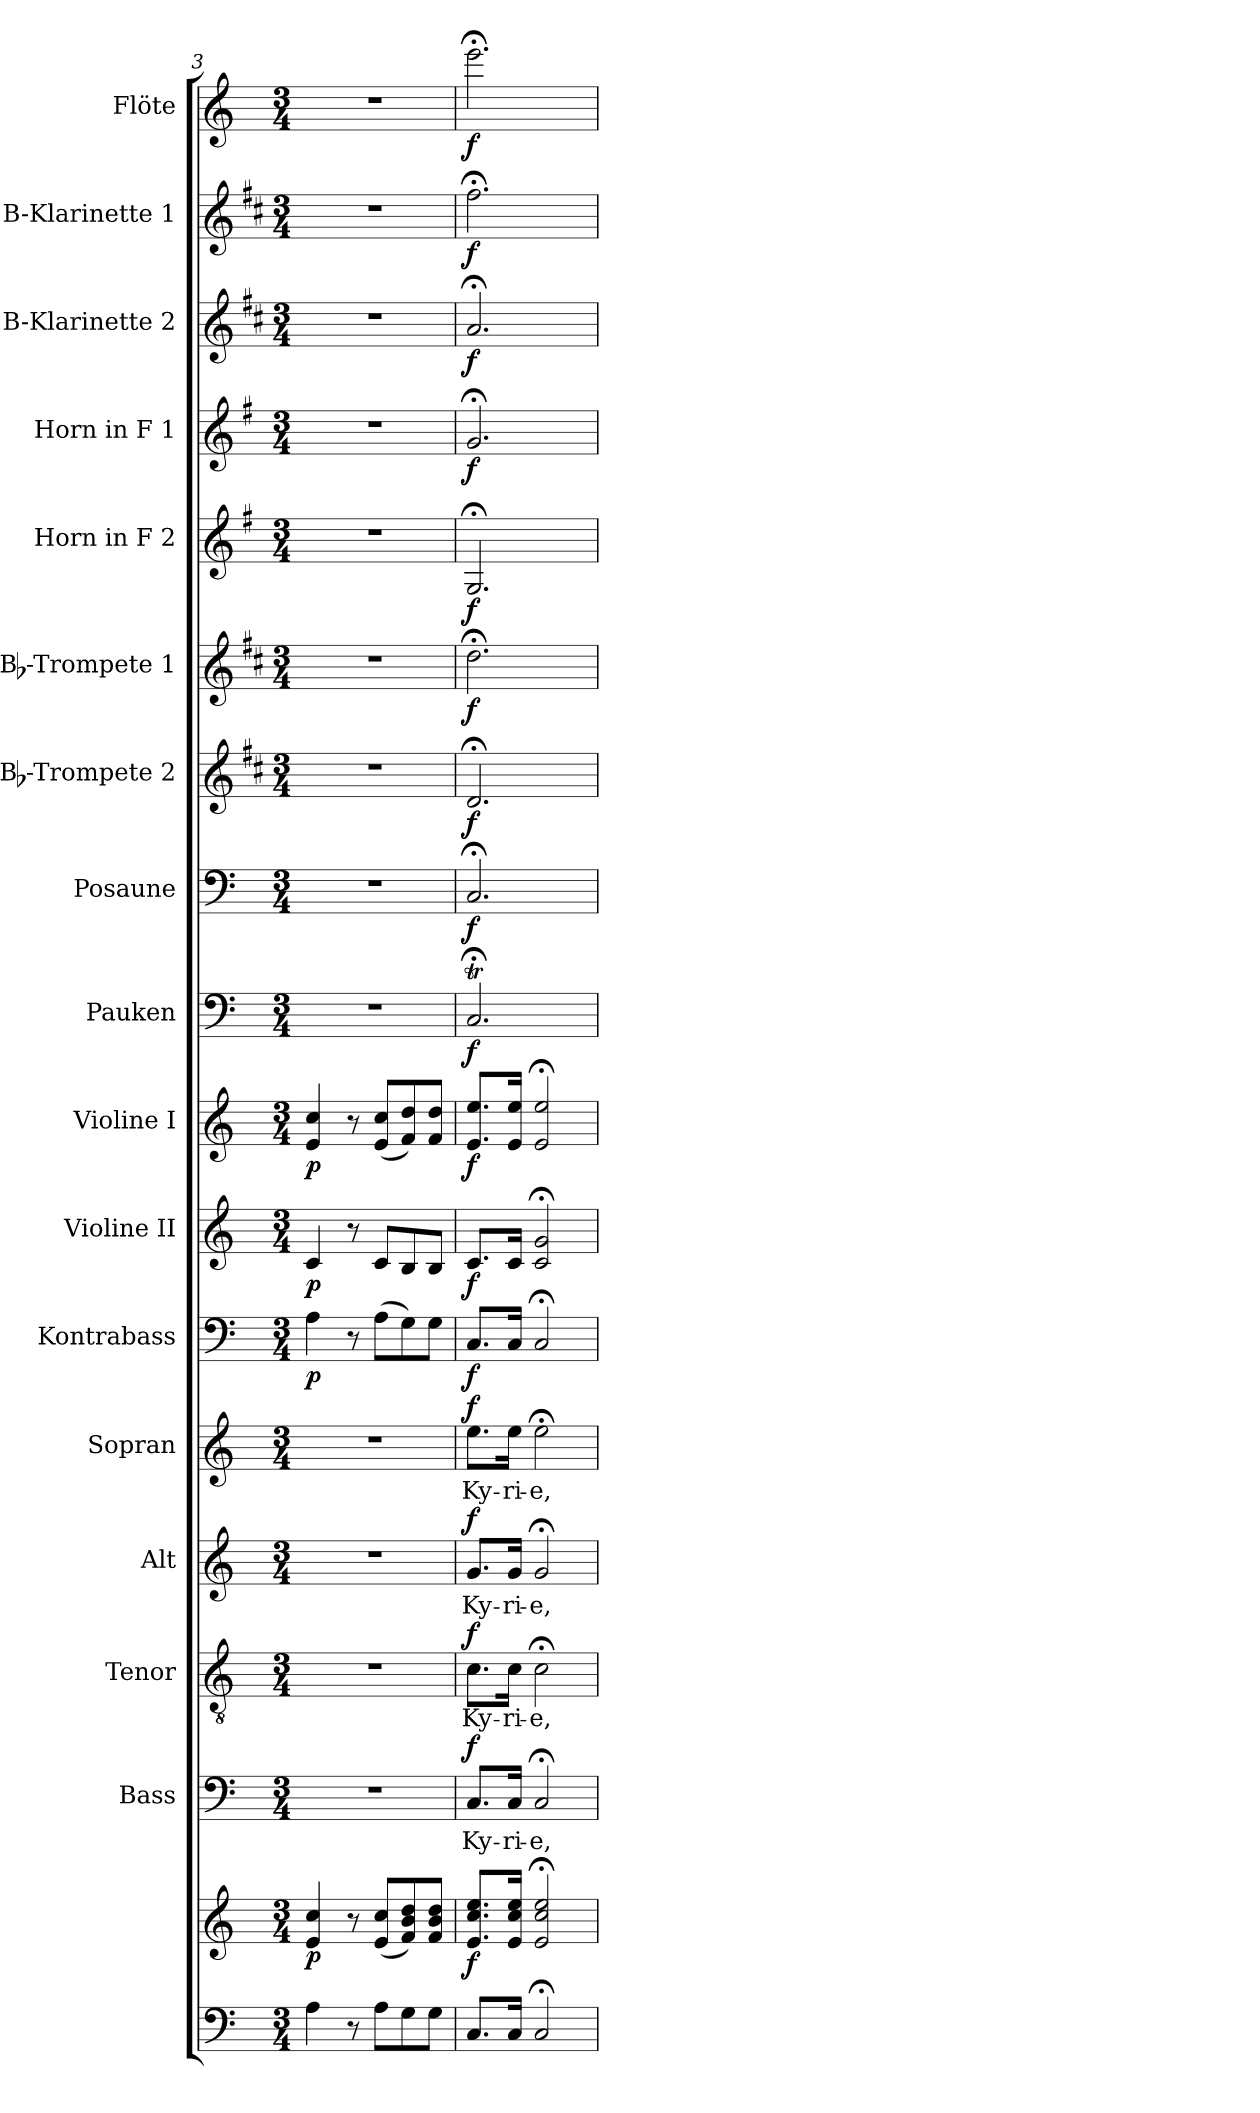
**kern	**kern	**dynam	**kern	**text	**dynam	**kern	**text	**dynam	**kern	**text	**dynam	**kern	**text	**dynam	**kern	**dynam	**kern	**dynam	**kern	**dynam	**kern	**dynam	**kern	**dynam	**kern	**dynam	**kern	**dynam	**kern	**dynam	**kern	**dynam	**kern	**dynam	**kern	**dynam	**kern	**dynam
*part17	*part17	*part17	*part16	*part16	*part16	*part15	*part15	*part15	*part14	*part14	*part14	*part13	*part13	*part13	*part12	*part12	*part11	*part11	*part10	*part10	*part9	*part9	*part8	*part8	*part7	*part7	*part6	*part6	*part5	*part5	*part4	*part4	*part3	*part3	*part2	*part2	*part1	*part1
*staff18	*staff17	*staff17/18	*staff16	*staff16	*staff16	*staff15	*staff15	*staff15	*staff14	*staff14	*staff14	*staff13	*staff13	*staff13	*staff12	*staff12	*staff11	*staff11	*staff10	*staff10	*staff9	*staff9	*staff8	*staff8	*staff7	*staff7	*staff6	*staff6	*staff5	*staff5	*staff4	*staff4	*staff3	*staff3	*staff2	*staff2	*staff1	*staff1
*	*	*	*I"Bass	*	*	*I"Tenor	*	*	*I"Alt	*	*	*I"Sopran	*	*	*I"Kontrabass	*	*I"Violine II	*	*I"Violine I	*	*I"Pauken	*	*I"Posaune	*	*I"Bb-Trompete 2	*	*I"Bb-Trompete 1	*	*I"Horn in F 2	*	*I"Horn in F 1	*	*I"B-Klarinette 2	*	*I"B-Klarinette 1	*	*I"Flöte	*
*	*	*	*I'B.	*	*	*I'T.	*	*	*I'A.	*	*	*I'S.	*	*	*I'Kb.	*	*I'Vl. II	*	*I'Vl. I	*	*I'Pk.	*	*I'Pos.	*	*I'Bb Trp. 2	*	*I'Bb Trp. 1	*	*I'Hrn. 2	*	*I'Hrn. 1	*	*I'B Kl. 2	*	*I'B Kl. 1	*	*I'Fl.	*
*clefF4	*clefG2	*	*clefF4	*	*	*clefGv2	*	*	*clefG2	*	*	*clefG2	*	*	*clefF4	*	*clefG2	*	*clefG2	*	*clefF4	*	*clefF4	*	*clefG2	*	*clefG2	*	*clefG2	*	*clefG2	*	*clefG2	*	*clefG2	*	*clefG2	*
*	*	*	*	*	*	*	*	*	*	*	*	*	*	*	*ITrd7c12	*	*	*	*	*	*	*	*	*	*ITrd1c2	*	*ITrd1c2	*	*ITrd4c7	*	*ITrd4c7	*	*ITrd1c2	*	*ITrd1c2	*	*	*
*k[]	*k[]	*	*k[]	*	*	*k[]	*	*	*k[]	*	*	*k[]	*	*	*k[]	*	*k[]	*	*k[]	*	*k[]	*	*k[]	*	*k[]	*	*k[]	*	*k[]	*	*k[]	*	*k[]	*	*k[]	*	*k[]	*
*C:	*C:	*	*C:	*	*	*C:	*	*	*C:	*	*	*C:	*	*	*C:	*	*C:	*	*C:	*	*C:	*	*C:	*	*C:	*	*C:	*	*C:	*	*C:	*	*C:	*	*C:	*	*C:	*
*M3/4	*M3/4	*	*M3/4	*	*	*M3/4	*	*	*M3/4	*	*	*M3/4	*	*	*M3/4	*	*M3/4	*	*M3/4	*	*M3/4	*	*M3/4	*	*M3/4	*	*M3/4	*	*M3/4	*	*M3/4	*	*M3/4	*	*M3/4	*	*M3/4	*
=3	=3	=3	=3	=3	=3	=3	=3	=3	=3	=3	=3	=3	=3	=3	=3	=3	=3	=3	=3	=3	=3	=3	=3	=3	=3	=3	=3	=3	=3	=3	=3	=3	=3	=3	=3	=3	=3	=3
!	!	!LO:DY:b	!	!	!	!	!	!	!	!	!	!	!	!	!	!LO:DY:b	!	!LO:DY:b	!	!LO:DY:b	!	!	!	!	!	!	!	!	!	!	!	!	!	!	!	!	!	!
4A\	4e/ 4cc/	p	2.r	.	.	2.r	.	.	2.r	.	.	2.r	.	.	4AA\	p	4c/	p	4e/ 4cc/	p	2.r	.	2.r	.	2.r	.	2.r	.	2.r	.	2.r	.	2.r	.	2.r	.	2.r	.
8r	8r	.	.	.	.	.	.	.	.	.	.	.	.	.	8r	.	8r	.	8r	.	.	.	.	.	.	.	.	.	.	.	.	.	.	.	.	.	.	.
8A\L	(<8e/ 8cc/L	.	.	.	.	.	.	.	.	.	.	.	.	.	(>8AA\L	.	8c/L	.	(<8e/ 8cc/L	.	.	.	.	.	.	.	.	.	.	.	.	.	.	.	.	.	.	.
8G\	8f/ 8b/ 8dd/)	.	.	.	.	.	.	.	.	.	.	.	.	.	8GG\)	.	8B/	.	8f/ 8dd/)	.	.	.	.	.	.	.	.	.	.	.	.	.	.	.	.	.	.	.
8G\J	8f/ 8b/ 8dd/J	.	.	.	.	.	.	.	.	.	.	.	.	.	8GG\J	.	8B/J	.	8f/ 8dd/J	.	.	.	.	.	.	.	.	.	.	.	.	.	.	.	.	.	.	.
=4	=4	=4	=4	=4	=4	=4	=4	=4	=4	=4	=4	=4	=4	=4	=4	=4	=4	=4	=4	=4	=4	=4	=4	=4	=4	=4	=4	=4	=4	=4	=4	=4	=4	=4	=4	=4	=4	=4
!	!	!LO:DY:b	!	!LO:LY:b	!LO:DY:a	!	!LO:LY:b	!LO:DY:a	!	!LO:LY:b	!LO:DY:a	!	!LO:LY:b	!LO:DY:a	!	!LO:DY:b	!	!LO:DY:b	!	!LO:DY:b	!	!LO:DY:b	!	!LO:DY:b	!	!LO:DY:b	!	!LO:DY:b	!	!LO:DY:b	!	!LO:DY:b	!	!LO:DY:b	!	!LO:DY:b	!	!LO:DY:b
8.C/L	8.e/ 8.cc/ 8.ee/L	f	8.C/L	Ky-	f	8.c\L	Ky-	f	8.g/L	Ky-	f	8.ee\L	Ky-	f	8.CC/L	f	8.c/L	f	8.e/ 8.ee/L	f	2.C;<T/	f	2.C;</	f	2.c;</	f	2.cc;<\	f	2.C;</	f	2.c;</	f	2.g;</	f	2.ee;<\	f	2.eee;<\	f
!	!	!	!	!LO:LY:b	!	!	!LO:LY:b	!	!	!LO:LY:b	!	!	!LO:LY:b	!	!	!	!	!	!	!	!	!	!	!	!	!	!	!	!	!	!	!	!	!	!	!	!	!
16C/Jk	16e/ 16cc/ 16ee/Jk	.	16C/Jk	-ri-	.	16c\Jk	-ri-	.	16g/Jk	-ri-	.	16ee\Jk	-ri-	.	16CC/Jk	.	16c/Jk	.	16e/ 16ee/Jk	.	.	.	.	.	.	.	.	.	.	.	.	.	.	.	.	.	.	.
!	!	!	!	!LO:LY:b	!	!	!LO:LY:b	!	!	!LO:LY:b	!	!	!LO:LY:b	!	!	!	!	!	!	!	!	!	!	!	!	!	!	!	!	!	!	!	!	!	!	!	!	!
2C;</	2e/;< 2cc/;< 2ee/;<	.	2C;</	-e,	.	2c;<\	-e,	.	2g;</	-e,	.	2ee;<\	-e,	.	2CC;</	.	2c/;< 2g/;<	.	2e/;< 2ee/;<	.	.	.	.	.	.	.	.	.	.	.	.	.	.	.	.	.	.	.
=	=	=	=	=	=	=	=	=	=	=	=	=	=	=	=	=	=	=	=	=	=	=	=	=	=	=	=	=	=	=	=	=	=	=	=	=	=	=
*-	*-	*-	*-	*-	*-	*-	*-	*-	*-	*-	*-	*-	*-	*-	*-	*-	*-	*-	*-	*-	*-	*-	*-	*-	*-	*-	*-	*-	*-	*-	*-	*-	*-	*-	*-	*-	*-	*-
